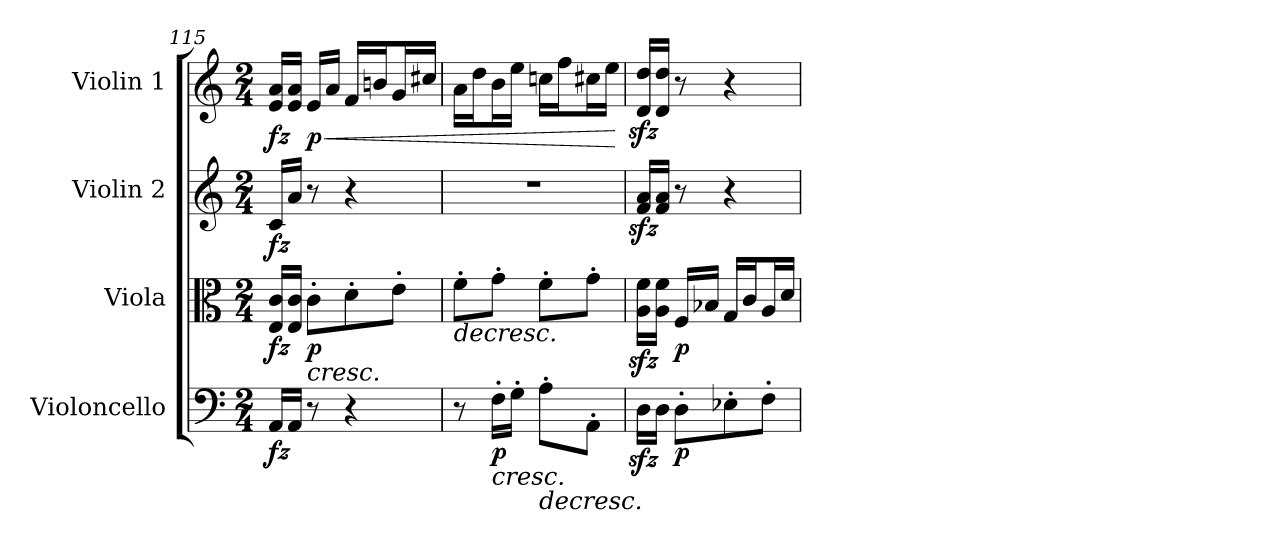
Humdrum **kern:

**kern	**dynam	**kern	**dynam	**kern	**dynam	**kern	**dynam
*part4	*part4	*part3	*part3	*part2	*part2	*part1	*part1
*staff4	*staff4	*staff3	*staff3	*staff2	*staff2	*staff1	*staff1
*I"Violoncello	*	*I"Viola	*	*I"Violin 2	*	*I"Violin 1	*
*I'Vc	*	*I'Vla	*	*I'Vln	*	*I'Vln	*
*clefF4	*	*clefC3	*	*clefG2	*	*clefG2	*
*k[]	*	*k[]	*	*k[]	*	*k[]	*
*M2/4	*	*M2/4	*	*M2/4	*	*M2/4	*
=115	=115	=115	=115	=115	=115	=115	=115
!	!LO:DY:b	!	!LO:DY:b	!	!LO:DY:b	!	!LO:DY:b
16AA/LL	fz	16E/ 16c/LL	fz	16c/LL	fz	16e/ 16a/LL	fz
16AA/JJ	.	16E/ 16c/JJ	.	16a/JJ	.	16e/ 16a/JJ	.
!	!	!	!LO:HP:b	!	!	!	!LO:HP:b
!	!	!	!LO:DY:n=1:b	!	!	!	!LO:DY:n=1:b
8r	.	8c'\L	< p	8r	.	16e/LL	< p
.	.	.	.	.	.	16a/JJ	.
4r	.	8d'\	.	4r	.	16f/LL	.
.	.	.	.	.	.	16bn/J	.
.	.	8e'\J	.	.	.	16g/L	.
.	.	.	.	.	.	16cc#X/JJ	.
!!LO:PB:g=z
=116	=116	=116	=116	=116	=116	=116	=116
!	!	!	!LO:HP:b	!	!	!	!
8r	.	8f'\L	>	2r	.	16a\LL	.
.	.	.	.	.	.	16dd\J	.
!	!LO:HP:b	!	!	!	!	!	!
!	!LO:DY:n=1:b	!	!	!	!	!	!
16F'\LL	< p	8g'\J	.	.	.	16b\L	.
16G'\JJ	.	.	.	.	.	16ee\JJ	.
!	!LO:HP:b	!	!	!	!	!	!
8A'\L	>	8f'\L	.	.	.	16ccn\LL	.
.	.	.	.	.	.	16ff\J	.
8AA'\J	.	8g'\J	.	.	.	16cc#X\L	.
.	.	.	.	.	.	16ee\JJ	.
.	[	.	[	.	.	.	[
=117	=117	=117	=117	=117	=117	=117	=117
16Dzz<\LL	.	16A\zz< 16f\zz<LL	.	16f/zz< 16a/zz<LL	.	16d/zz< 16dd/zz<LL	.
16D\JJ	.	16A\ 16f\JJ	.	16f/ 16a/JJ	.	16d/ 16dd/JJ	.
!	!LO:DY:b	!	!LO:DY:b	!	!	!	!
8D'\L	p	16F/LL	p	8r	.	8r	.
.	.	16B-X/JJ	.	.	.	.	.
8E-X'\	.	16G/LL	.	4r	.	4r	.
.	.	16c/J	.	.	.	.	.
8F'\J	.	16A/L	.	.	.	.	.
.	.	16d/JJ	.	.	.	.	.
.	]	.	]	.	.	.	.
=	=	=	=	=	=	=	=
*-	*-	*-	*-	*-	*-	*-	*-
